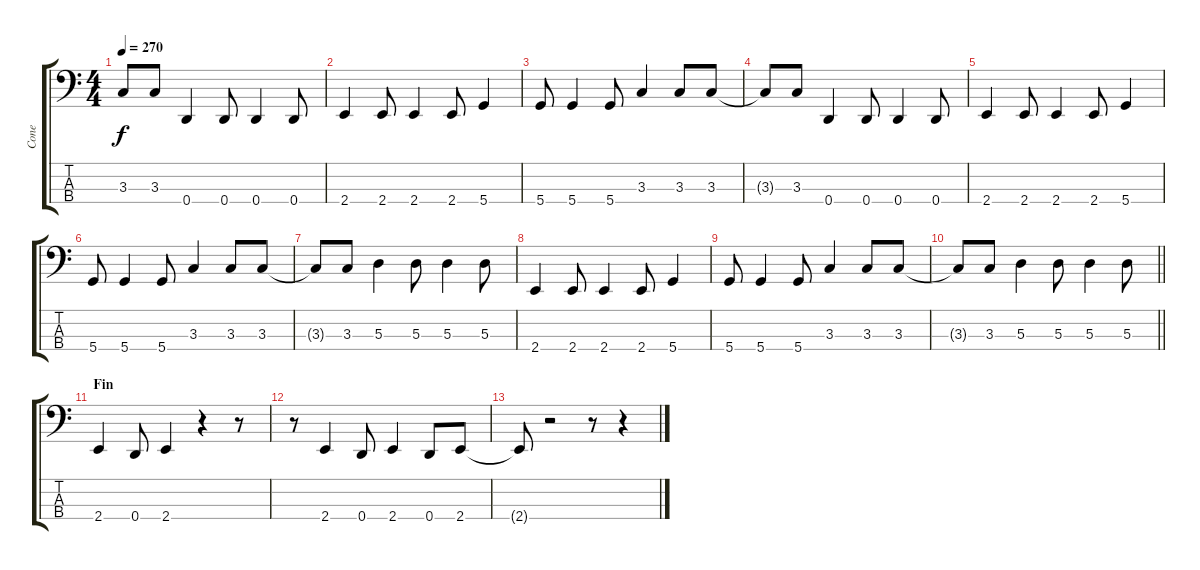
\track ("Cone" "Cone") {instrument slapbass1}
\staff {score tabs}
\tuning (G2 D2 A1 D1) {hide}
\ts (4 4)
\tempo 270
\clef f4
\ks c
3.3{t}.8{dy f} 3.3.8 0.4.4 0.4.8 0.4.4 0.4.8 |
2.4.4 2.4.8 2.4.4 2.4.8 5.4.4 |
5.4.8 5.4.4 5.4.8 3.3.4 3.3.8 3.3.8 |
3.3{t}.8 3.3.8 0.4.4 0.4.8 0.4.4 0.4.8 |
2.4.4 2.4.8 2.4.4 2.4.8 5.4.4 |
5.4.8 5.4.4 5.4.8 3.3.4 3.3.8 3.3.8 |
3.3{t}.8 3.3.8 5.3.4 5.3.8 5.3.4 5.3.8 |
2.4.4 2.4.8 2.4.4 2.4.8 5.4.4 |
5.4.8 5.4.4 5.4.8 3.3.4 3.3.8 3.3.8 |
\barLineRight lightlight
3.3{t}.8 3.3.8 5.3.4 5.3.8 5.3.4 5.3.8 |
\section ("" "Fin")
2.4.4 0.4.8 2.4.4 r.4 r.8 |
r.8 2.4.4 0.4.8 2.4.4 0.4.8 2.4.8 |
2.4{t}.8 r.2 r.8 r.4
